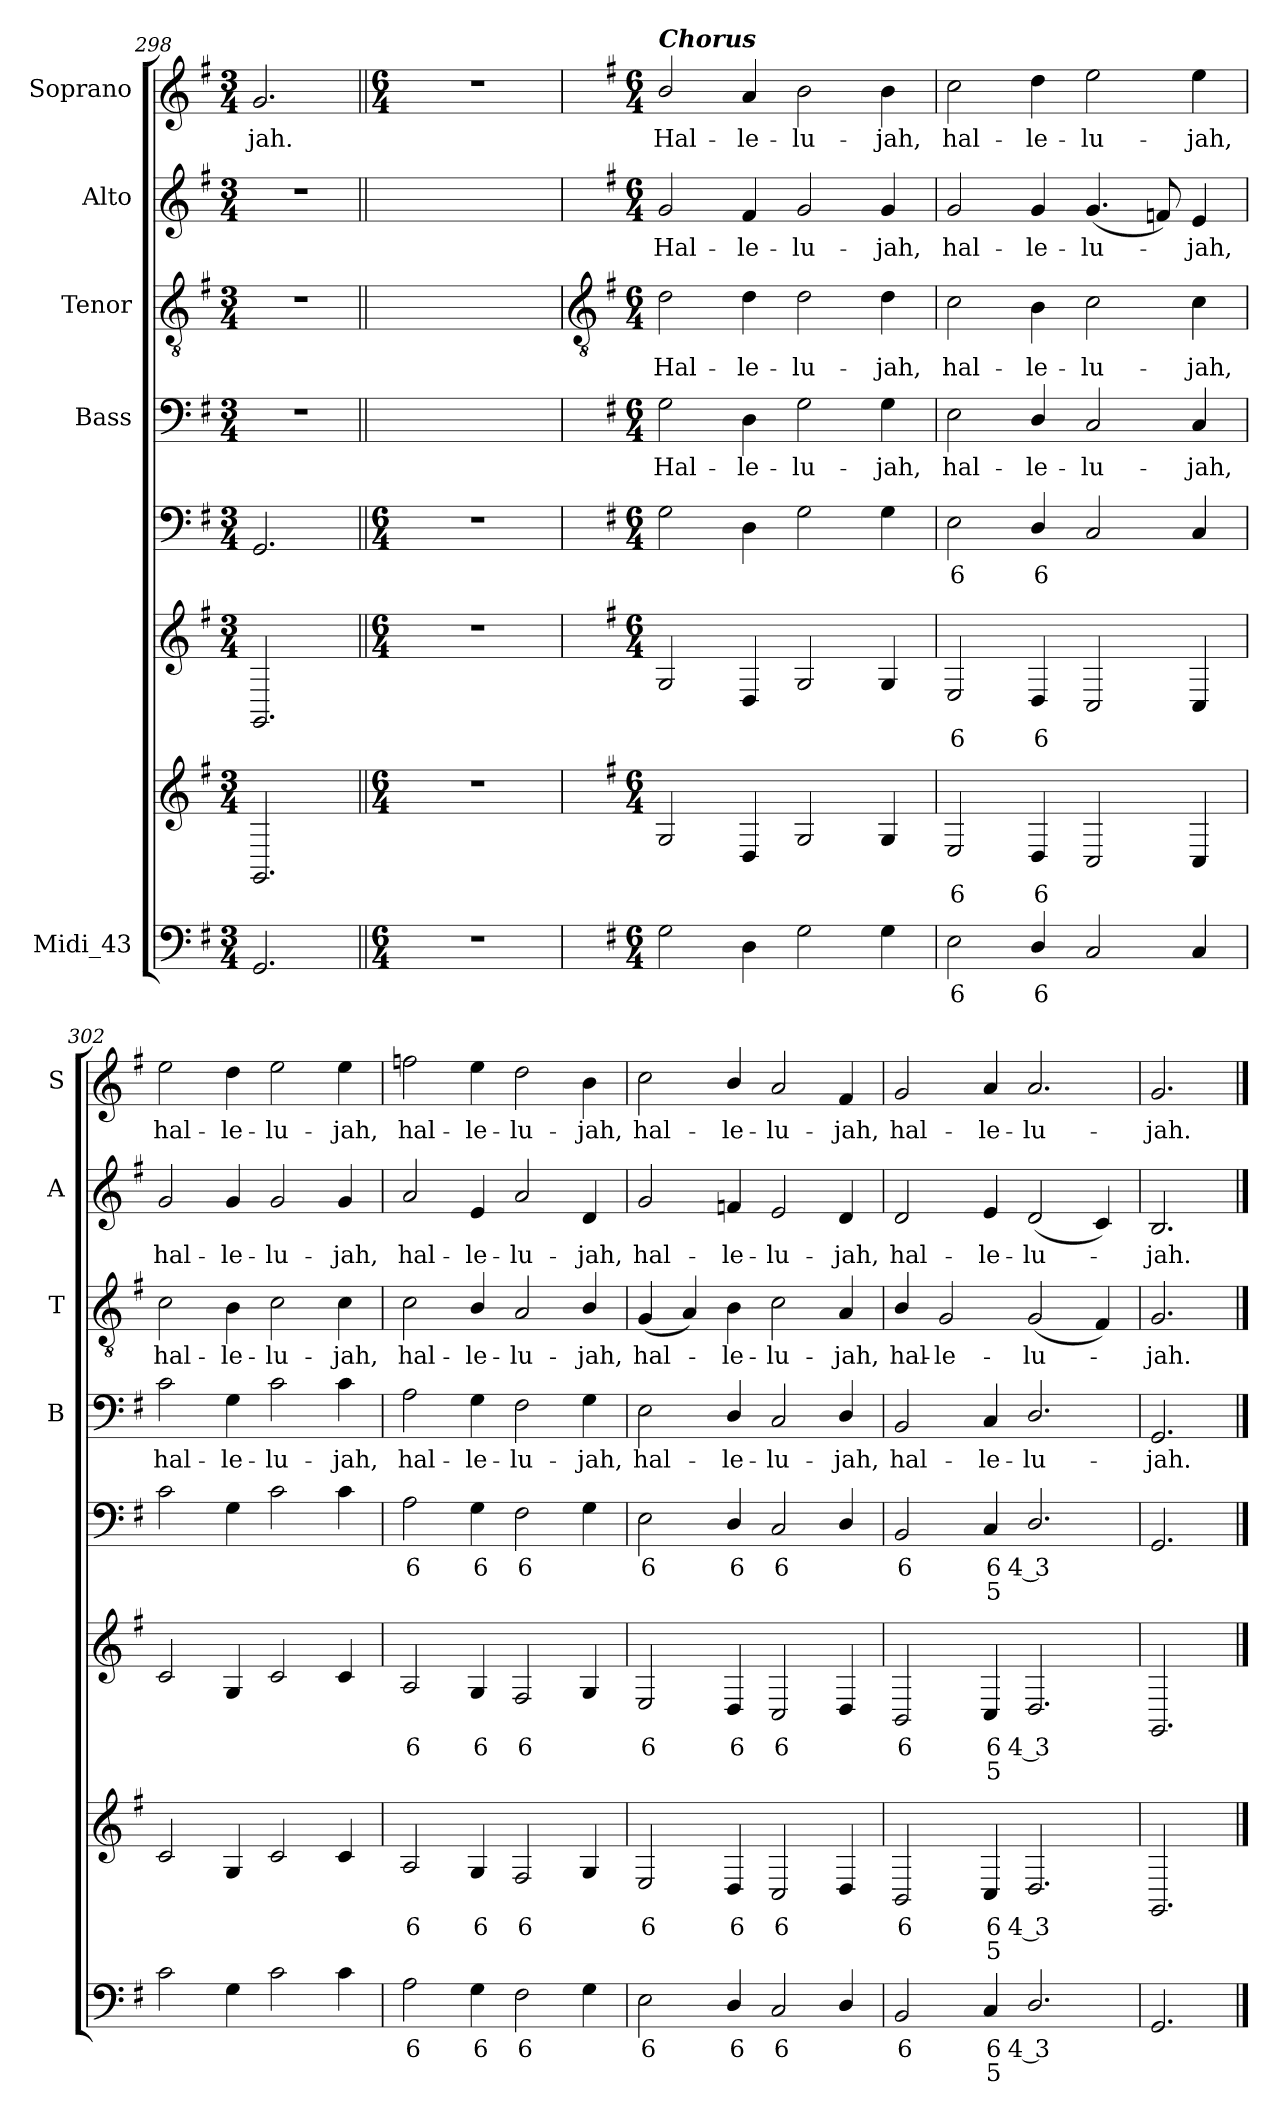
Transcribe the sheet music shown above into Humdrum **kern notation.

**kern	**text	**text	**kern	**text	**text	**kern	**text	**text	**kern	**text	**text	**kern	**text	**kern	**text	**kern	**text	**kern	**text
*part5	*part5	*part5	*part5	*part5	*part5	*part5	*part5	*part5	*part5	*part5	*part5	*part4	*part4	*part3	*part3	*part2	*part2	*part1	*part1
*staff8	*staff8	*staff8	*staff7	*staff7	*staff7	*staff6	*staff6	*staff6	*staff5	*staff5	*staff5	*staff4	*staff4	*staff3	*staff3	*staff2	*staff2	*staff1	*staff1
*I"Midi_43	*	*	*	*	*	*	*	*	*	*	*	*I"Bass	*	*I"Tenor	*	*I"Alto	*	*I"Soprano	*
*	*	*	*	*	*	*	*	*	*	*	*	*I'B	*	*I'T	*	*I'A	*	*I'S	*
*clefF4	*	*	*clefG2	*	*	*clefG2	*	*	*clefF4	*	*	*clefF4	*	*clefGv2	*	*clefG2	*	*clefG2	*
*k[f#]	*	*	*k[f#]	*	*	*k[f#]	*	*	*k[f#]	*	*	*k[f#]	*	*k[f#]	*	*k[f#]	*	*k[f#]	*
*G:	*	*	*G:	*	*	*G:	*	*	*G:	*	*	*G:	*	*G:	*	*G:	*	*G:	*
*M3/4	*	*	*M3/4	*	*	*M3/4	*	*	*M3/4	*	*	*M3/4	*	*M3/4	*	*M3/4	*	*M3/4	*
=298	=298	=298	=298	=298	=298	=298	=298	=298	=298	=298	=298	=298	=298	=298	=298	=298	=298	=298	=298
!	!	!	!	!	!	!	!	!	!	!	!	!	!	!	!	!	!	!	!LO:LY:b
2.GG	.	.	2.GG	.	.	2.GG	.	.	2.GG	.	.	2.r	.	2.r	.	2.r	.	2.g	jah.
=299||	=299||	=299||	=299||	=299||	=299||	=299||	=299||	=299||	=299||	=299||	=299||	=299||	=299||	=299||	=299||	=299||	=299||	=299||	=299||
*M6/4	*	*	*M6/4	*	*	*M6/4	*	*	*M6/4	*	*	*	*	*	*	*	*	*M6/4	*
1.r	.	.	1.r	.	.	1.r	.	.	1.r	.	.	1.ryy	.	1.ryy	.	1.ryy	.	1.r	.
!!LO:LB:g=z
=300	=300	=300	=300	=300	=300	=300	=300	=300	=300	=300	=300	=300	=300	=300	=300	=300	=300	=300	=300
*	*	*	*	*	*	*	*	*	*	*	*	*	*	*clefGv2	*	*	*	*	*
*	*	*	*	*	*	*	*	*	*	*	*	*k[f#]	*	*k[f#]	*	*k[f#]	*	*	*
*	*	*	*	*	*	*	*	*	*	*	*	*G:	*	*G:	*	*G:	*	*	*
*M6/4	*	*	*M6/4	*	*	*M6/4	*	*	*M6/4	*	*	*M6/4	*	*M6/4	*	*M6/4	*	*M6/4	*
!	!	!	!	!	!	!	!	!	!	!	!	!	!	!	!	!	!	!LO:TX:a:Bi:t=Chorus	!
!	!	!	!	!	!	!	!	!	!	!	!	!	!LO:LY:b	!	!LO:LY:b	!	!LO:LY:b	!	!LO:LY:b
2G	.	.	2G	.	.	2G	.	.	2G	.	.	2G	Hal-	2d	Hal-	2g	Hal-	2b/	Hal-
!	!	!	!	!	!	!	!	!	!	!	!	!	!LO:LY:b	!	!LO:LY:b	!	!LO:LY:b	!	!LO:LY:b
4D	.	.	4D	.	.	4D	.	.	4D	.	.	4D	-le-	4d	-le-	4f#	-le-	4a	-le-
!	!	!	!	!	!	!	!	!	!	!	!	!	!LO:LY:b	!	!LO:LY:b	!	!LO:LY:b	!	!LO:LY:b
2G	.	.	2G	.	.	2G	.	.	2G	.	.	2G	-lu-	2d	-lu-	2g	-lu-	2b	-lu-
!	!	!	!	!	!	!	!	!	!	!	!	!	!LO:LY:b	!	!LO:LY:b	!	!LO:LY:b	!	!LO:LY:b
4G	.	.	4G	.	.	4G	.	.	4G	.	.	4G	-jah,	4d	-jah,	4g	-jah,	4b	-jah,
=301	=301	=301	=301	=301	=301	=301	=301	=301	=301	=301	=301	=301	=301	=301	=301	=301	=301	=301	=301
!	!LO:LY:b	!	!	!LO:LY:b	!	!	!LO:LY:b	!	!	!LO:LY:b	!	!	!LO:LY:b	!	!LO:LY:b	!	!LO:LY:b	!	!LO:LY:b
2E	6	.	2E	6	.	2E	6	.	2E	6	.	2E	hal-	2c	hal-	2g	hal-	2cc	hal-
!	!LO:LY:b	!	!	!LO:LY:b	!	!	!LO:LY:b	!	!	!LO:LY:b	!	!	!LO:LY:b	!	!LO:LY:b	!	!LO:LY:b	!	!LO:LY:b
4D/	6	.	4D/	6	.	4D/	6	.	4D/	6	.	4D/	-le-	4B	-le-	4g	-le-	4dd	-le-
!	!	!	!	!	!	!	!	!	!	!	!	!	!LO:LY:b	!	!LO:LY:b	!	!LO:LY:b	!	!LO:LY:b
2C	.	.	2C	.	.	2C	.	.	2C	.	.	2C	-lu-	2c	-lu-	(<4.g	-lu-	2ee	-lu-
.	.	.	.	.	.	.	.	.	.	.	.	.	.	.	.	8fn)	.	.	.
!	!	!	!	!	!	!	!	!	!	!	!	!	!LO:LY:b	!	!LO:LY:b	!	!LO:LY:b	!	!LO:LY:b
4C	.	.	4C	.	.	4C	.	.	4C	.	.	4C	-jah,	4c	-jah,	4e	jah,	4ee	-jah,
=302	=302	=302	=302	=302	=302	=302	=302	=302	=302	=302	=302	=302	=302	=302	=302	=302	=302	=302	=302
!	!	!	!	!	!	!	!	!	!	!	!	!	!LO:LY:b	!	!LO:LY:b	!	!LO:LY:b	!	!LO:LY:b
2c	.	.	2c	.	.	2c	.	.	2c	.	.	2c	hal-	2c	hal-	2g	hal-	2ee	hal-
!	!	!	!	!	!	!	!	!	!	!	!	!	!LO:LY:b	!	!LO:LY:b	!	!LO:LY:b	!	!LO:LY:b
4G	.	.	4G	.	.	4G	.	.	4G	.	.	4G	-le-	4B	-le-	4g	-le-	4dd	-le-
!	!	!	!	!	!	!	!	!	!	!	!	!	!LO:LY:b	!	!LO:LY:b	!	!LO:LY:b	!	!LO:LY:b
2c	.	.	2c	.	.	2c	.	.	2c	.	.	2c	-lu-	2c	-lu-	2g	-lu-	2ee	-lu-
!	!	!	!	!	!	!	!	!	!	!	!	!	!LO:LY:b	!	!LO:LY:b	!	!LO:LY:b	!	!LO:LY:b
4c	.	.	4c	.	.	4c	.	.	4c	.	.	4c	-jah,	4c	-jah,	4g	-jah,	4ee	-jah,
=303	=303	=303	=303	=303	=303	=303	=303	=303	=303	=303	=303	=303	=303	=303	=303	=303	=303	=303	=303
!	!LO:LY:b	!	!	!LO:LY:b	!	!	!LO:LY:b	!	!	!LO:LY:b	!	!	!LO:LY:b	!	!LO:LY:b	!	!LO:LY:b	!	!LO:LY:b
2A	6	.	2A	6	.	2A	6	.	2A	6	.	2A	hal-	2c	hal-	2a	hal-	2ffn	hal-
!	!LO:LY:b	!	!	!LO:LY:b	!	!	!LO:LY:b	!	!	!LO:LY:b	!	!	!LO:LY:b	!	!LO:LY:b	!	!LO:LY:b	!	!LO:LY:b
4G	6	.	4G	6	.	4G	6	.	4G	6	.	4G	-le-	4B/	-le-	4e	-le-	4ee	-le-
!	!LO:LY:b	!	!	!LO:LY:b	!	!	!LO:LY:b	!	!	!LO:LY:b	!	!	!LO:LY:b	!	!LO:LY:b	!	!LO:LY:b	!	!LO:LY:b
2F#	6	.	2F#	6	.	2F#	6	.	2F#	6	.	2F#	-lu-	2A	-lu-	2a	-lu-	2dd	-lu-
!	!	!	!	!	!	!	!	!	!	!	!	!	!LO:LY:b	!	!LO:LY:b	!	!LO:LY:b	!	!LO:LY:b
4G	.	.	4G	.	.	4G	.	.	4G	.	.	4G	-jah,	4B/	-jah,	4d	-jah,	4b	-jah,
=304	=304	=304	=304	=304	=304	=304	=304	=304	=304	=304	=304	=304	=304	=304	=304	=304	=304	=304	=304
!	!LO:LY:b	!	!	!LO:LY:b	!	!	!LO:LY:b	!	!	!LO:LY:b	!	!	!LO:LY:b	!	!LO:LY:b	!	!LO:LY:b	!	!LO:LY:b
2E	6	.	2E	6	.	2E	6	.	2E	6	.	2E	hal-	(<4G	hal-	2g	hal-	2cc	hal-
.	.	.	.	.	.	.	.	.	.	.	.	.	.	4A)	.	.	.	.	.
!	!LO:LY:b	!	!	!LO:LY:b	!	!	!LO:LY:b	!	!	!LO:LY:b	!	!	!LO:LY:b	!	!LO:LY:b	!	!LO:LY:b	!	!LO:LY:b
4D/	6	.	4D/	6	.	4D/	6	.	4D/	6	.	4D/	-le-	4B	le-	4fn	-le-	4b/	-le-
!	!LO:LY:b	!	!	!LO:LY:b	!	!	!LO:LY:b	!	!	!LO:LY:b	!	!	!LO:LY:b	!	!LO:LY:b	!	!LO:LY:b	!	!LO:LY:b
2C	6	.	2C	6	.	2C	6	.	2C	6	.	2C	-lu-	2c	-lu-	2e	-lu-	2a	-lu-
!	!	!	!	!	!	!	!	!	!	!	!	!	!LO:LY:b	!	!LO:LY:b	!	!LO:LY:b	!	!LO:LY:b
4D/	.	.	4D/	.	.	4D/	.	.	4D/	.	.	4D/	-jah,	4A	-jah,	4d	-jah,	4f#	-jah,
=305	=305	=305	=305	=305	=305	=305	=305	=305	=305	=305	=305	=305	=305	=305	=305	=305	=305	=305	=305
!	!LO:LY:b	!	!	!LO:LY:b	!	!	!LO:LY:b	!	!	!LO:LY:b	!	!	!LO:LY:b	!	!LO:LY:b	!	!LO:LY:b	!	!LO:LY:b
2BB	6	.	2BB	6	.	2BB	6	.	2BB	6	.	2BB	hal-	4B/	hal-	2d	hal-	2g	hal-
!	!	!	!	!	!	!	!	!	!	!	!	!	!	!	!LO:LY:b	!	!	!	!
.	.	.	.	.	.	.	.	.	.	.	.	.	.	2G	-le-	.	.	.	.
!	!LO:LY:b	!LO:LY:b	!	!LO:LY:b	!LO:LY:b	!	!LO:LY:b	!LO:LY:b	!	!LO:LY:b	!LO:LY:b	!	!LO:LY:b	!	!	!	!LO:LY:b	!	!LO:LY:b
4C	6	5	4C	6	5	4C	6	5	4C	6	5	4C	-le-	.	.	4e	-le-	4a	-le-
!	!LO:LY:b	!	!	!LO:LY:b	!	!	!LO:LY:b	!	!	!LO:LY:b	!	!	!LO:LY:b	!	!LO:LY:b	!	!LO:LY:b	!	!LO:LY:b
2.D/	4 3	.	2.D/	4 3	.	2.D/	4 3	.	2.D/	4 3	.	2.D/	-lu-	(<2G	-lu-	(<2d	-lu-	2.a	-lu-
.	.	.	.	.	.	.	.	.	.	.	.	.	.	4F#)	.	4c)	.	.	.
=306	=306	=306	=306	=306	=306	=306	=306	=306	=306	=306	=306	=306	=306	=306	=306	=306	=306	=306	=306
!	!	!	!	!	!	!	!	!	!	!	!	!	!LO:LY:b	!	!LO:LY:b	!	!LO:LY:b	!	!LO:LY:b
2.GG	.	.	2.GG	.	.	2.GG	.	.	2.GG	.	.	2.GG	-jah.	2.G	jah.	2.B	jah.	2.g	-jah.
==	==	==	==	==	==	==	==	==	==	==	==	==	==	==	==	==	==	==	==
*-	*-	*-	*-	*-	*-	*-	*-	*-	*-	*-	*-	*-	*-	*-	*-	*-	*-	*-	*-
